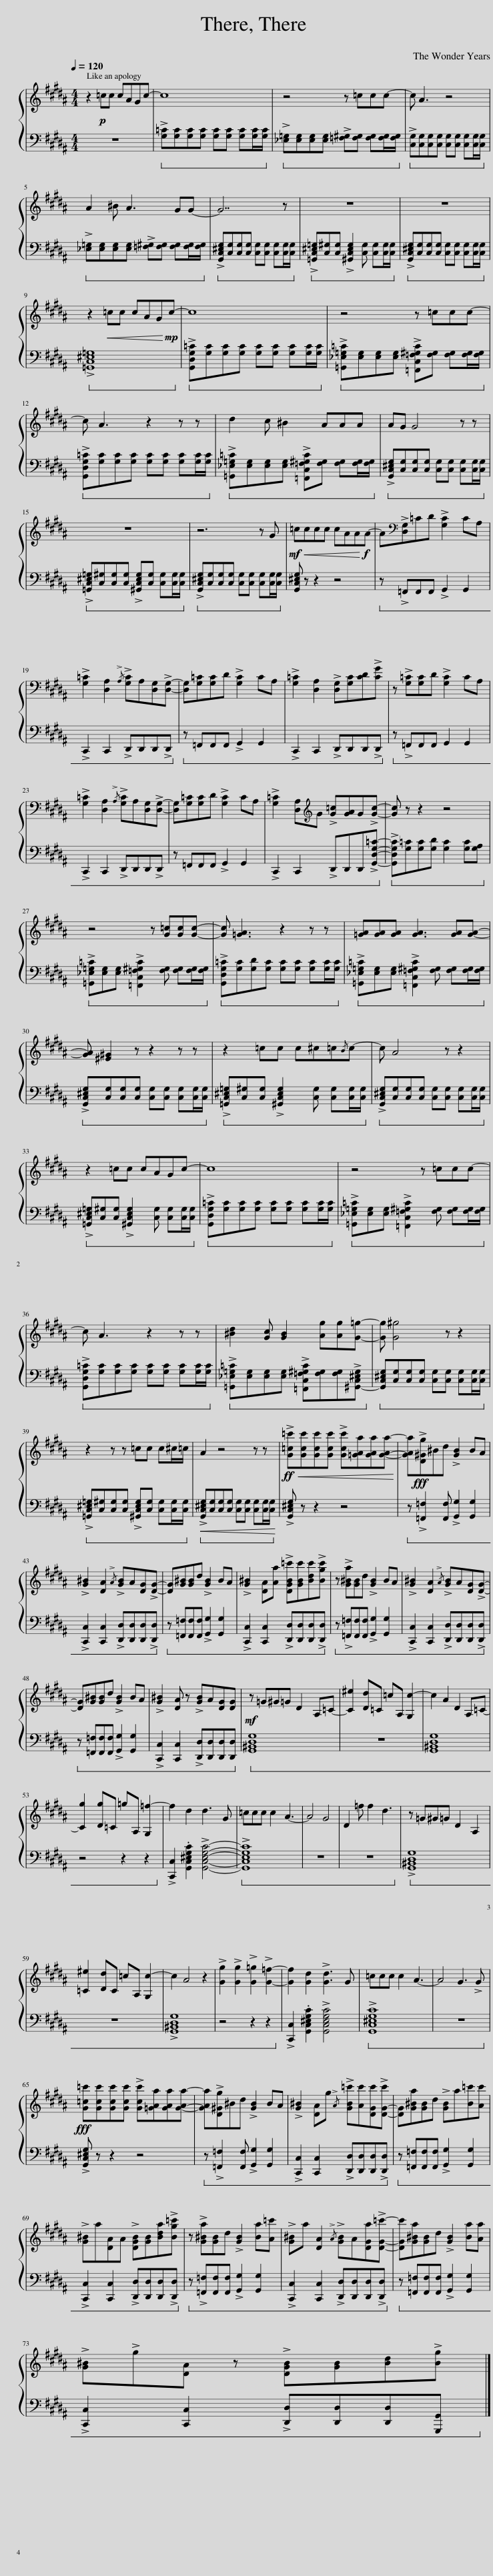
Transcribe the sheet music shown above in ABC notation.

X:1
%%score { 1 | 2 }
L:1/8
Q:1/4=120
M:4/4
I:linebreak $
K:B
V:1 treble
V:2 bass
V:1
 z2!p! =cc cAGc- | c8 | z4 z =ccc- | c A3 z4 |$ A2 ^B A3 GG- | %5
 G7 z | z8 | z8 |$ z2!<(! =cc cAG!<)!!mp!c- | c8 | %10
 z4 z =ccc- |$ c A3 z2 z z | d2 c ^B2 AAA | AG G4 z z |$ z8 | %15
 z6 z G |!mf! =c!<(!ccc cAA!<)!!f!A- | A[K:bass]!>![D,G,]=CD !>![G,C]2 CA, |$ !>![G,=C]2 [D,A,]2{/!>!A,} !>![G,C]A,[D,G,]!>![D,G,]- | [D,G,][G,=C][G,C]D !>![G,C]2 CA, | %20
 !>![G,=C]2 [D,A,]2 !>![D,G,][G,C][CD]!>![CG] | z !>![G,=C][G,C]D !>![G,C]2 CA, |$ !>![G,=C]2 [D,A,]2{/!>!A,} !>![G,C]A,[D,G,]!>![D,G,]- | [D,G,][G,=C][G,C]D !>![G,C]2 CA, | !>![G,=C]2 [D,A,][K:treble]G !>![G=c][GA]G!>![Gc]- | %25
 [Gc] z z2 z4 |$ z4 z [G=c][Gc][Gc]- | [Gc] [=GA]3 z2 z z | [=GA][GA][GA] [GA]3 [GA][GA]- |$ [GA] [^E^G]2 z z2 z z | %30
 z2 =cc c^c=c{/B}c- | c A4 z z2 |$ z2 =cc cAGc- | c8 | z4 z =ccc- |$ %35
 c A3 z2 z z | [^Bd]2 [Gc] [GB]2 [Ag][Ag][G=g]- | [Gg] [G^g]4 z z2 |$ z2 z z =cc c^c/=c/ | A2 z4 z z | %40
!ff!!<(! !>![G=c=c'][Gcc'][Gcc'][Gcc'] !>![Gcc'][=GAa][GAa][GAa]-!<)! | [GAa]!fff!!>![D^Gg]^Bd !>![GB]2 BA |$ !>![G^B]2 [DA]2{/!>!A} !>![GB]A[DG]!>![DG]- | [DG][G^B][GB]d !>![GB]2 BA | !>![G^B]2 [DA][Aa] !>![DGB=c'][GBc'][Bdc']!>![Bgc'] | %45
 z !>![G^Ba][GB]d !>![GB]2 BA | !>![G^B]2 [DA]2{/!>!A} !>![GB]A[DG]!>![DG]- |$ [DG][G^B][GB]d !>![GB]2 BA | !>![G^B]2 [DA] z !>![GB]A[DG][DG] |!mf! z =G^G=G D2 A,=C- | %50
 [C^e]2 [Dd]=C =cA, [G,c-]2 | c2 A2 D2 A,=C- |$ [Cg]2 [Dg]=C =gA, [G,=f-]2 | f2 d2 d3 G | =ccc c2 A3- | %55
 A4 G4 | D2 =f f2 d3 | z =G^G=G D2 A,2 |$ [=C^e]2 [Dd]C =cA, [G,c-]2 | c2 A4 z2 | %60
 !>![Gg]2 !>![Gg]2 !>![G=g]2 !>![G=f]2- | [Gf]2 [Gd]2 !>![Gd]3 G | =ccc c2 A3- | A4 G3 !>!G |$!fff! [G=c=c'][Gcc'][Gcc'][Gcc'] !>![Gcc'][=GAa][GAa][GAa]- | %65
 [GAa]!>![D^Gg]^Bd !>![GB]2 BA | !>![G^B]2 [DA]g{/!>!A} !>![GB=c'][Ac'][DGc']!>![D-G-c'] | [DG][G^Ba][GB]d !>![GB]a[B=c'][Ac'] |$ !>![G^B]a[DA]A !>![DGB][GB][Bda]!>![Bg=c'] | z !>![G^Ba][GB]d !>![GB]2 [Ba][A=c'] | %70
 !>![G^B]a [DA]2{/!>!A} !>![GB]A[DGa]!>![DG=c']- | [DGc'][G^Ba][GB]d !>![GB]2 [Ba][Aa] |$ !>![G^B]!>!g[DA] z !>![DGB][GB][Bd]!>![Bg] |] %73
V:2
 z8 |!ped! !>![G,=C][G,C][G,C][G,C] [G,C][G,C] [G,C][G,C]/[G,C]/!ped-up! |!ped! !>![_E,=G,][E,G,][E,G,][E,G,] !>![=F,^G,][F,G,] [F,G,][F,G,]/[F,G,]/!ped-up! |!ped! !>![C,G,][C,G,][C,G,][C,G,] [C,G,][C,G,] [C,G,][C,G,]/[C,G,]/!ped-up! |$!ped! !>![_E,=G,][E,G,][E,G,][E,G,] !>![=F,^G,][F,G,] [F,G,][F,G,]/[F,G,]/!ped-up! | %5
!ped! !>![G,,C,^E,G,][C,G,][C,G,][C,G,] [C,G,][C,G,] [C,G,][C,G,]/[C,G,]/!ped-up! |!ped! !>![=G,,C,^E,=G,][C,^G,][C,G,] !>![^G,,C,E,G,]2 [C,G,] [C,G,][C,G,]/[C,G,]/!ped-up! |!ped! !>![G,,C,^E,G,][C,G,][C,G,][C,G,] [C,G,][C,G,] [C,G,][C,G,]/[C,G,]/!ped-up! |$!ped! !>![=G,,C,^E,=G,]8!ped-up! |!ped! !>![G,,D,G,=C][G,C][G,C][G,C] [G,C][G,C] [G,C][G,C]/[G,C]/!ped-up! | %10
!ped! !>![=G,,_E,=G,=C][E,G,][E,G,][E,G,] !>![=F,,C,=F,^G,C][F,G,] [F,G,][F,G,]/[F,G,]/!ped-up! |$!ped! !>![G,,D,G,=C][G,C][G,C][G,C] [G,C][G,C] [G,C][G,C]/[G,C]/!ped-up! |!ped! !>![=G,,_E,=G,=C][E,G,][E,G,][E,G,] !>![=F,,C,=F,^G,C][F,G,] [F,G,][F,G,]/[F,G,]/!ped-up! |!ped! !>![G,,C,^E,G,][C,G,][C,G,][C,G,] [C,G,][C,G,] [C,G,][C,G,]/[C,G,]/!ped-up! |$!ped! !>![=G,,C,^E,=G,][C,^G,][C,G,][C,G,] !>![^G,,C,E,G,][C,G,] [C,G,][C,G,]/[C,G,]/!ped-up! | %15
!ped! !>![G,,C,^E,G,][C,G,][C,G,][C,G,] [C,G,][C,G,] [C,G,][C,G,]/[C,G,]/!ped-up! | [G,,C,^E,G,] z z2 z4 |!ped! z !>!=F,,F,,F,, !>!G,,2 G,,2 |$ !>!C,,2 C,,2 !>!D,,D,,D,,!>!D,,!ped-up! |!ped! z =F,,F,,F,, !>!G,,2 G,,2 | %20
 !>!C,,2 C,,2 !>!D,,D,,D,,!>!D,,!ped-up! |!ped! z !>!=F,,F,,F,, G,,2 G,,2 |$ !>!C,,2 C,,2 !>!D,,D,,D,,!>!D,, | z =F,,F,,F,, !>!G,,2 G,,2 | !>!C,,2 C,,2 !>!D,,D,,D,,!>![G,,D,G,=C]-!ped-up! | %25
!ped! !>![G,,D,G,C][G,=C][G,C][G,D] [G,C]2 [G,C][G,A,]!ped-up! |$!ped! !>![=G,,_E,=G,=C][E,G,][E,G,] !>![=F,,C,=F,^G,C]2 [F,G,] [F,G,][F,G,]/[F,G,]/!ped-up! |!ped! !>![G,,D,G,=C][G,C][G,D][G,C] [G,C][G,C] [G,C][G,C]/[G,C]/!ped-up! |!ped! !>![=G,,_E,=G,=C][E,G,][E,G,] !>![=F,,C,=F,^G,C]2 [F,G,] [F,G,][F,G,]/[F,G,]/!ped-up! |$!ped! !>![G,,C,^E,G,][C,G,][C,G,][C,G,] [C,G,][C,G,] [C,G,][C,G,]/[C,G,]/!ped-up! | %30
!ped! !>![=G,,C,^E,=G,][C,^G,][C,G,] !>![^G,,C,E,G,]2 [C,G,] [C,G,][C,G,]/[C,G,]/!ped-up! |!ped! !>![G,,C,^E,G,][C,G,][C,G,][C,G,] [C,G,][C,G,] [C,G,][C,G,]/[C,G,]/!ped-up! |$!ped! !>![=G,,C,^E,=G,][C,^G,][C,G,] !>![^G,,C,E,G,]2 [C,G,] [C,G,][C,G,]/[C,G,]/!ped-up! |!ped! !>![G,,D,G,=C][G,C][G,C][G,C] [G,C][G,C] [G,C][G,C]/[G,C]/!ped-up! |!ped! !>![=G,,_E,=G,=C][E,G,][E,G,] !>![=F,,C,=F,^G,C]2 [F,G,] [F,G,][F,G,]/[F,G,]/!ped-up! |$ %35
!ped! !>![G,,D,G,=C][G,C][G,C][G,C] [G,C][G,C] [G,C][G,C]/[G,C]/!ped-up! |!ped! !>![=G,,_E,=G,=C][E,G,][E,G,][E,G,] !>![=F,,C,=F,^G,C][F,G,][F,G,]!>![^G,,-C,^E,G,]!ped-up! |!ped! [G,,C,^E,G,][C,G,][C,G,][C,G,] [C,G,][C,G,] [C,G,][C,G,]/[C,G,]/!ped-up! |$!ped! !>![=G,,C,^E,=G,][C,^G,][C,G,][C,G,] !>![^G,,C,E,G,][C,G,] [C,G,][C,G,]/[C,G,]/!ped-up! |!ped!!<(! !>![G,,C,^E,G,][C,G,][C,G,][C,G,] [C,G,][C,G,] [C,G,][C,G,]/[C,G,]/!ped-up!!<)! | %40
 !>![G,,C,^E,G,] z z2 z4 |!ped! z !>![=F,,=F,]2 [F,,F,] !>![G,,G,]2 [G,,G,]2 |$ !>![C,,C,]2 [C,,C,]2 !>![D,,D,][D,,D,][D,,D,]!>![D,,D,]!ped-up! |!ped! z [=F,,=F,][F,,F,][F,,F,] !>![G,,G,]2 [G,,G,]2 | !>![C,,C,]2 [C,,C,]2 !>![D,,D,][D,,D,][D,,D,]!>![D,,D,]!ped-up! | %45
!ped! z !>![=F,,=F,][F,,F,][F,,F,] !>![G,,G,]2 [G,,G,]2 | !>![C,,C,]2 [C,,C,]2 !>![D,,D,][D,,D,][D,,D,]!>![D,,D,]!ped-up! |$!ped! z [=F,,=F,][F,,F,][F,,F,] !>![G,,G,]2 [G,,G,]2 | !>![C,,C,]2 [C,,C,]2 !>![D,,D,][D,,D,][D,,D,][D,,D,]!ped-up! |!ped! [G,,^B,,D,G,]8 | %50
 z8 | [G,,^B,,D,G,]8 |$ z4 z2 z2!ped-up! | !>![C,,C,]2 .[G,,C,^E,G,C]2 !>![G,,C,E,G,C]4- |!ped! !>![G,,C,E,G,C]8 | %55
 z8 | z8!ped-up! |!ped! !>![G,,^B,,D,G,]8 |$ z8 | !>![G,,^B,,D,G,]8 | %60
 z4 z2 z2!ped-up! | !>![C,,C,]2 .[G,,C,^E,G,C]2 !>![G,,C,E,G,C]4 |!ped! !>![G,,C,^E,G,C]8 | z8!ped-up! |$ !>![G,,C,^E,G,] z z2 z4 | %65
!ped! z !>![=F,,=F,]2 [F,,F,] !>![G,,G,]2 [G,,G,]2 | !>![C,,C,]2 [C,,C,]2 !>![D,,D,][D,,D,][D,,D,]!>![D,,D,]!ped-up! |!ped! z [=F,,=F,][F,,F,][F,,F,] !>![G,,G,]2 [G,,G,]2 |$ !>![C,,C,]2 [C,,C,]2 !>![D,,D,][D,,D,][D,,D,]!>![D,,D,]!ped-up! |!ped! z !>![=F,,=F,][F,,F,][F,,F,] !>![G,,G,]2 [G,,G,]2 | %70
 !>![C,,C,]2 [C,,C,]2 !>![D,,D,][D,,D,][D,,D,]!>![D,,D,]!ped-up! |!ped! z [=F,,=F,][F,,F,][F,,F,] !>![G,,G,]2 [G,,G,]2 |$ !>![C,,C,]2 [C,,C,]2 !>![D,,D,][D,,D,][D,,D,][G,,,G,,]!ped-up! |] %73
